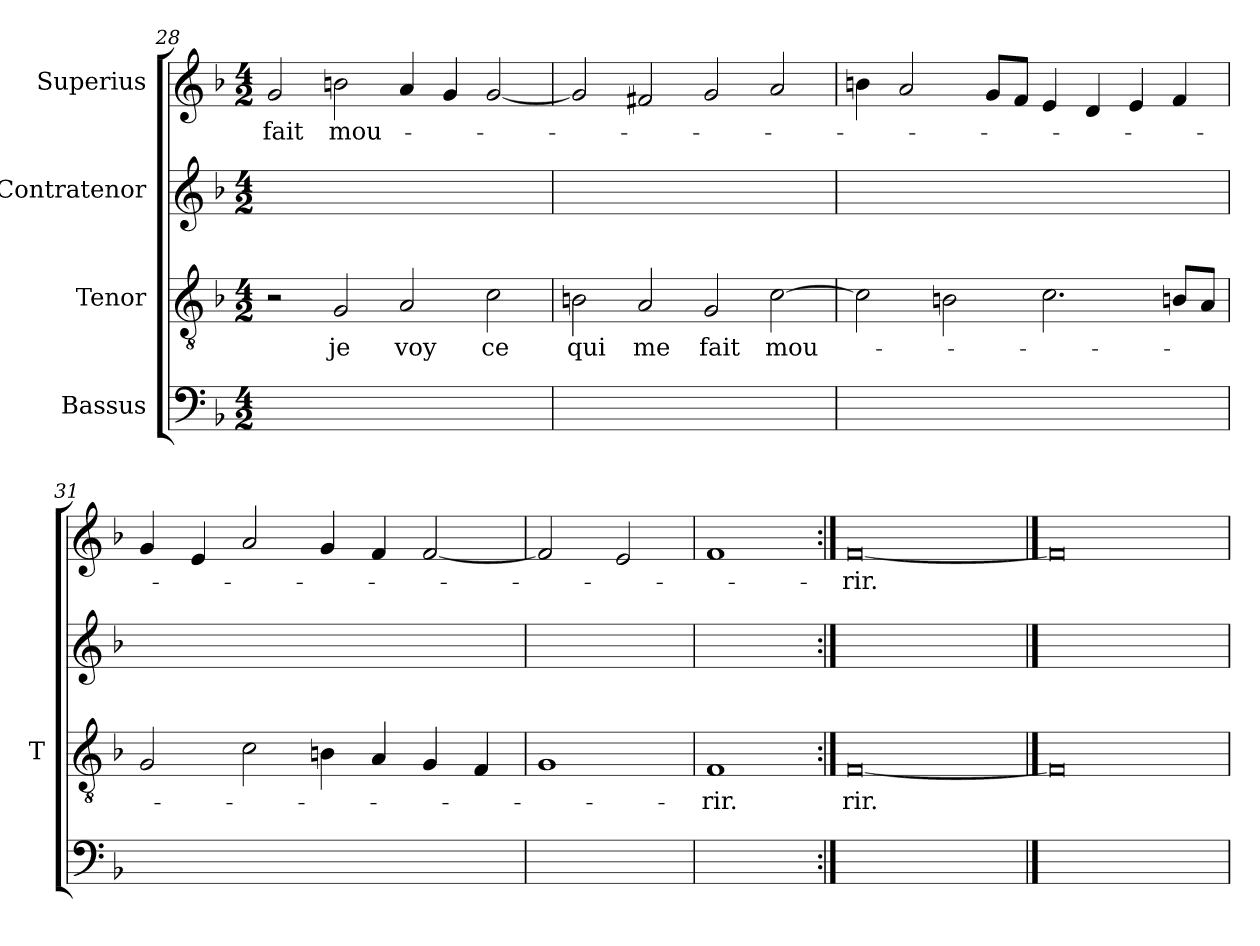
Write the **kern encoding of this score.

**kern	**kern	**text	**kern	**kern	**text
*part4	*part3	*part3	*part2	*part1	*part1
*staff4	*staff3	*staff3	*staff2	*staff1	*staff1
*I"Bassus	*I"Tenor	*	*I"Contratenor	*I"Superius	*
*	*I'T	*	*	*	*
*clefF4	*clefGv2	*	*clefG2	*clefG2	*
*k[b-]	*k[b-]	*	*k[b-]	*k[b-]	*
*M4/2	*M4/2	*	*M4/2	*M4/2	*
=28	=28	=28	=28	=28	=28
0ryy	2r	.	0ryy	2g	-fait
.	2G	-je	.	2b	mou-
.	2A	-voy	.	4a	.
.	.	.	.	4g	.
.	2c	-ce	.	[2g	.
=29	=29	=29	=29	=29	=29
0ryy	2Bn	-qui	0ryy	2g]	.
.	2A	-me	.	2f#X	.
.	2G	-fait	.	2g	.
.	[2c	mou-	.	2a	.
=30	=30	=30	=30	=30	=30
0ryy	2c]	.	0ryy	4b	.
.	.	.	.	2a	.
.	2Bn	.	.	.	.
.	.	.	.	8gL	.
.	.	.	.	8fJ	.
.	2.c	.	.	4e	.
.	.	.	.	4d	.
.	.	.	.	4e	.
.	8BnL	.	.	4f	.
.	8AJ	.	.	.	.
=31	=31	=31	=31	=31	=31
0ryy	2G	.	0ryy	4g	.
.	.	.	.	4e	.
.	2c	.	.	2a	.
.	4Bn	.	.	4g	.
.	4A	.	.	4f	.
.	4G	.	.	[2f	.
.	4F	.	.	.	.
=32	=32	=32	=32	=32	=32
1ryy	1G	.	1ryy	2f]	.
.	.	.	.	2e	.
=33	=33	=33	=33	=33	=33
1ryy	1F	-rir.	1ryy	1f	.
=34:|!	=34:|!	=34:|!	=34:|!	=34:|!	=34:|!
0ryy	[0F	-rir.	0ryy	[0f	-rir.
==35	==35	==35	==35	==35	==35
0ryy	0F]	.	0ryy	0f]	.
=	=	=	=	=	=
*-	*-	*-	*-	*-	*-
